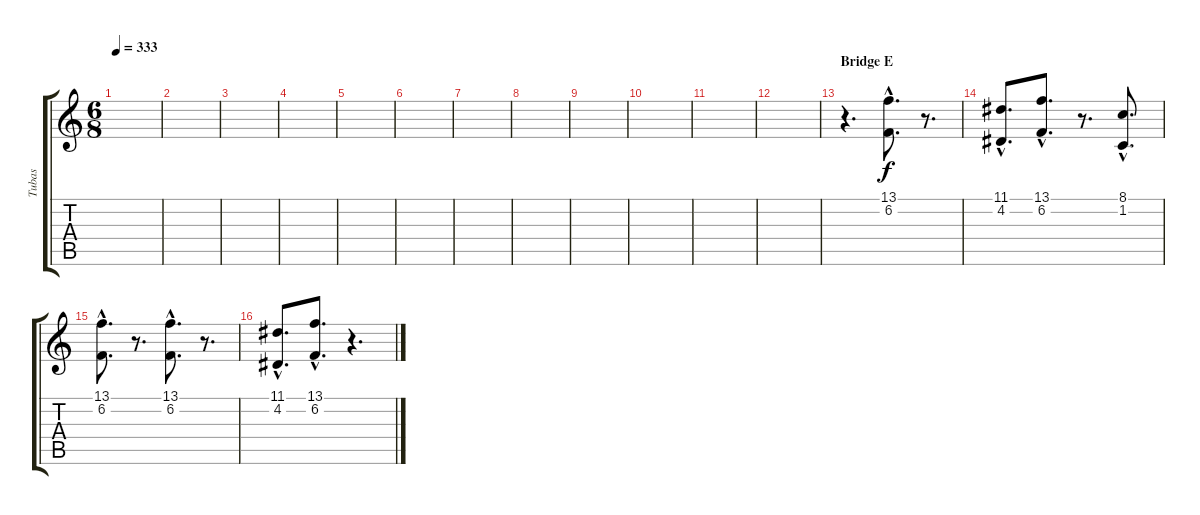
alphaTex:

\track ("Tubas" "Tubas") {instrument tuba}
\staff {score tabs}
\tuning (E4 B3 G3 D3 A2 E2) {hide}
\ts (6 8)
\tempo 333
\clef g2
\ks c
|
|
|
|
|
|
|
|
|
|
|
|
\section ("" "Bridge E")
r.4{d} (13.1{hac} 6.2{hac}).8{d} r.8{d} |
(11.1{hac} 4.2{hac}).8{d} (13.1{hac} 6.2{hac}).8{d} r.8{d} (8.1{hac} 1.2{hac}).8{d} |
(13.1{hac} 6.2{hac}).8{d} r.8{d} (13.1{hac} 6.2{hac}).8{d} r.8{d} |
(11.1{hac} 4.2{hac}).8{d} (13.1{hac} 6.2{hac}).8{d} r.4{d}
